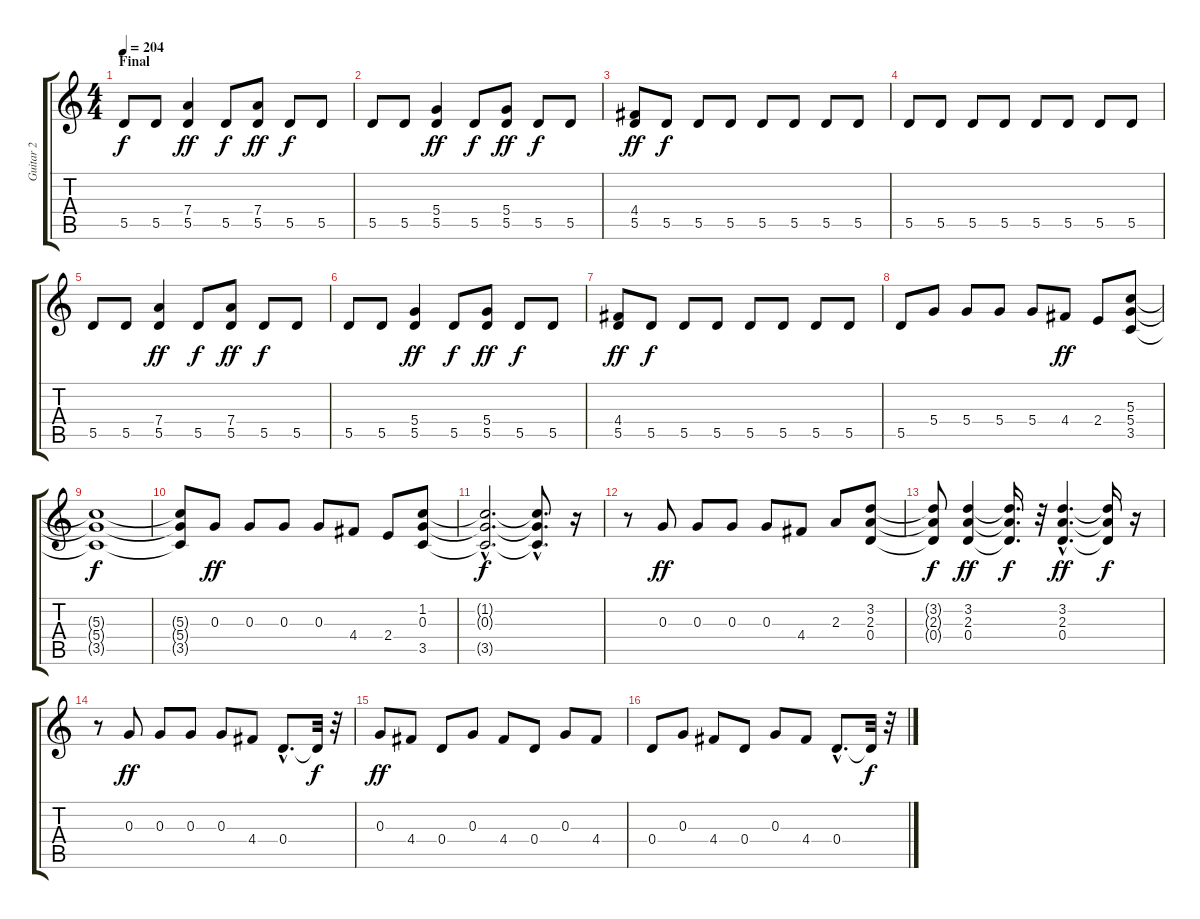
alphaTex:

\track ("Guitar 2" "Guitar 2") {instrument distortionguitar}
\staff {score tabs}
\tuning (E4 B3 G3 D3 A2 E2) {hide}
\ts (4 4)
\section ("" "Final")
\tempo 204
\clef g2
\ks c
5.5.8{dy f} 5.5.8 (7.4 5.5).4{dy ff} 5.5.8{dy f} (7.4 5.5).8{dy ff} 5.5.8{dy f} 5.5.8 |
5.5.8 5.5.8 (5.4 5.5).4{dy ff} 5.5.8{dy f} (5.4 5.5).8{dy ff} 5.5.8{dy f} 5.5.8 |
(4.4 5.5).8{dy ff} 5.5.8{dy f} 5.5.8 5.5.8 5.5.8 5.5.8 5.5.8 5.5.8 |
5.5.8 5.5.8 5.5.8 5.5.8 5.5.8 5.5.8 5.5.8 5.5.8 |
5.5.8 5.5.8 (7.4 5.5).4{dy ff} 5.5.8{dy f} (7.4 5.5).8{dy ff} 5.5.8{dy f} 5.5.8 |
5.5.8 5.5.8 (5.4 5.5).4{dy ff} 5.5.8{dy f} (5.4 5.5).8{dy ff} 5.5.8{dy f} 5.5.8 |
(4.4 5.5).8{dy ff} 5.5.8{dy f} 5.5.8 5.5.8 5.5.8 5.5.8 5.5.8 5.5.8 |
5.5.8 5.4.8 5.4.8 5.4.8 5.4.8 4.4.8{dy ff} 2.4.8 (5.3 5.4 3.5).8 |
(5.3{t} 5.4{t} 3.5{t}).1{dy f} |
(5.3{t} 5.4{t} 3.5{t}).8 0.3.8{dy ff} 0.3.8 0.3.8 0.3.8 4.4.8 2.4.8 (1.2 0.3 3.5).8 |
(1.2{hac t} 0.3{hac t} 3.5{hac t}).2{d dy f} (1.2{hac t} 0.3{hac t} 3.5{hac t}).8{d} r.16 |
r.8 0.3.8{dy ff} 0.3.8 0.3.8 0.3.8 4.4.8 2.3.8 (3.2 2.3 0.4).8 |
(3.2{t} 2.3{t} 0.4{t}).8{dy f} (3.2 2.3 0.4).4{dy ff} (3.2{t} 2.3{t} 0.4{t}).16{d dy f} r.32 (3.2{hac} 2.3{hac} 0.4{hac}).4{d dy ff} (3.2{t} 2.3{t} 0.4{t}).16{dy f} r.16 |
r.8 0.3.8{dy ff} 0.3.8 0.3.8 0.3.8 4.4.8 0.4{hac}.8{d} 0.4{t}.32{dy f} r.32 |
0.3.8{dy ff} 4.4.8 0.4.8 0.3.8 4.4.8 0.4.8 0.3.8 4.4.8 |
0.4.8 0.3.8 4.4.8 0.4.8 0.3.8 4.4.8 0.4{hac}.8{d} 0.4{t}.32{dy f} r.32
